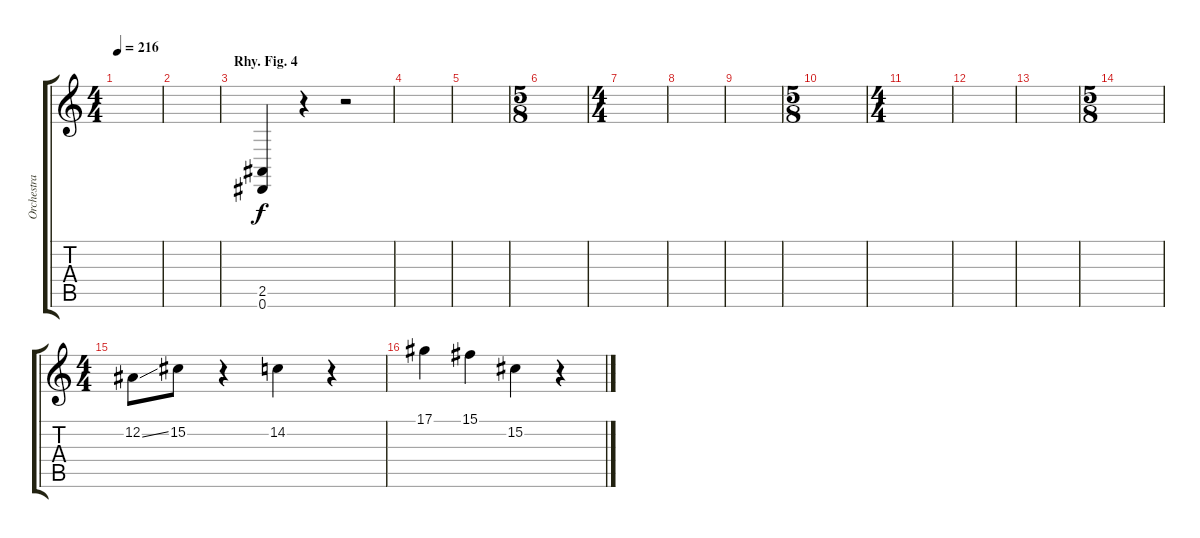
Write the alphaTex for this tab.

\track ("Orchestra (Strings 2)" "Orchestra ") {instrument stringensemble1}
\staff {score tabs}
\tuning (Eb4 Bb3 Gb3 Db3 Ab2 Eb2) {hide}
\ts (4 4)
\tempo 216
\clef g2
\ks c
|
|
\section ("" "Rhy. Fig. 4")
(2.5 0.6).4 r.4 r.2 |
|
|
\ts (5 8)
|
\ts (4 4)
|
|
|
\ts (5 8)
|
\ts (4 4)
|
|
|
\ts (5 8)
|
\ts (4 4)
12.2{ss}.8 15.2.8 r.4 14.2.4 r.4 |
17.1.4 15.1.4 15.2.4 r.4
